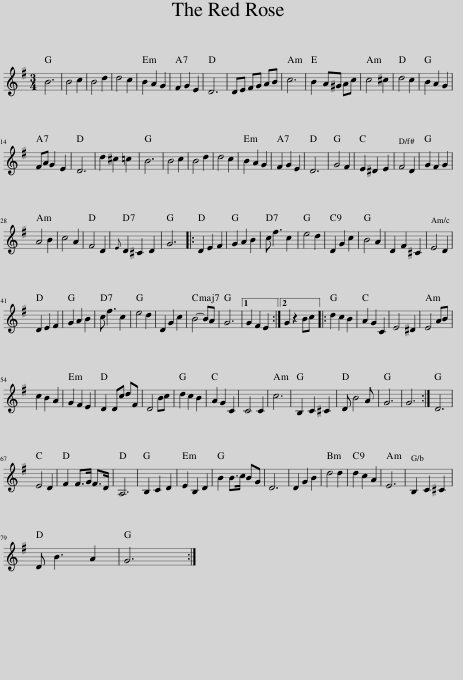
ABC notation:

X:1
L:1/8
M:3/4
I:linebreak $
K:G
V:1 treble
V:1
 B6 | B4 c2 | B4 d2 | d4 c2 | B2 A2 G2 | %5
 F2 G2 E2 | D6 | DE FG AB | c6 | B2 A^G Ac | %10
 c4 ^c2 | d4 c2 | B2 A2 G2 |$ FA G2 E2 | D6 | %15
 d2 ^c2 =c2 | B6 | B4 c2 | B4 d2 | d4 c2 | %20
 B2 A2 G2 | F2 G2 E2 | D6 | G4 F2 | E2 ^D2 E2 | %25
 F4 D2 | G2 F2 G2 |$ A4 B2 | c4 A2 | F4 D2 | %30
{E} D2 ^C2 D2 | G6 |: D2 E2 F2 | G2 A2 B2 | c f3 c2 | %35
 e4 d2 | D2 G2 c2 | B4 A2 | D2 F2 ^C2 | E4 D2 |$ %40
 D2 E2 F2 | G2 A2 B2 | c f3 c2 | e4 d2 | D2 G2 c2 | %45
 B4- BA | G6 |1 G2 F2 E2 :|2 G2 z2 Bc |: d2 c2 B2 | %50
 A2 G2 C2 | E4 ^D2 | E4 AB |$ c2 B2 A2 | G2 F2 E2 | %55
 D2 Dc dF | D4 Bc | d2 c2 B2 | A2 G2 C2 | C4 C2 | %60
 c6 | B,2 C2 ^C2 | D B4 A | G6 | G6 :| %65
 D6 |$ E4 D2 | F2 F>G F>D | A,6 | B,2 C2 D2 | %70
 E2 B,2 D2 | B2 B>c BG | D6 | D2 G2 B2 | d4 d2 | %75
 d2 c2 A2 | E6 | B,2 C2 ^C2 |$ D B3 A2 | G6 :| %80
